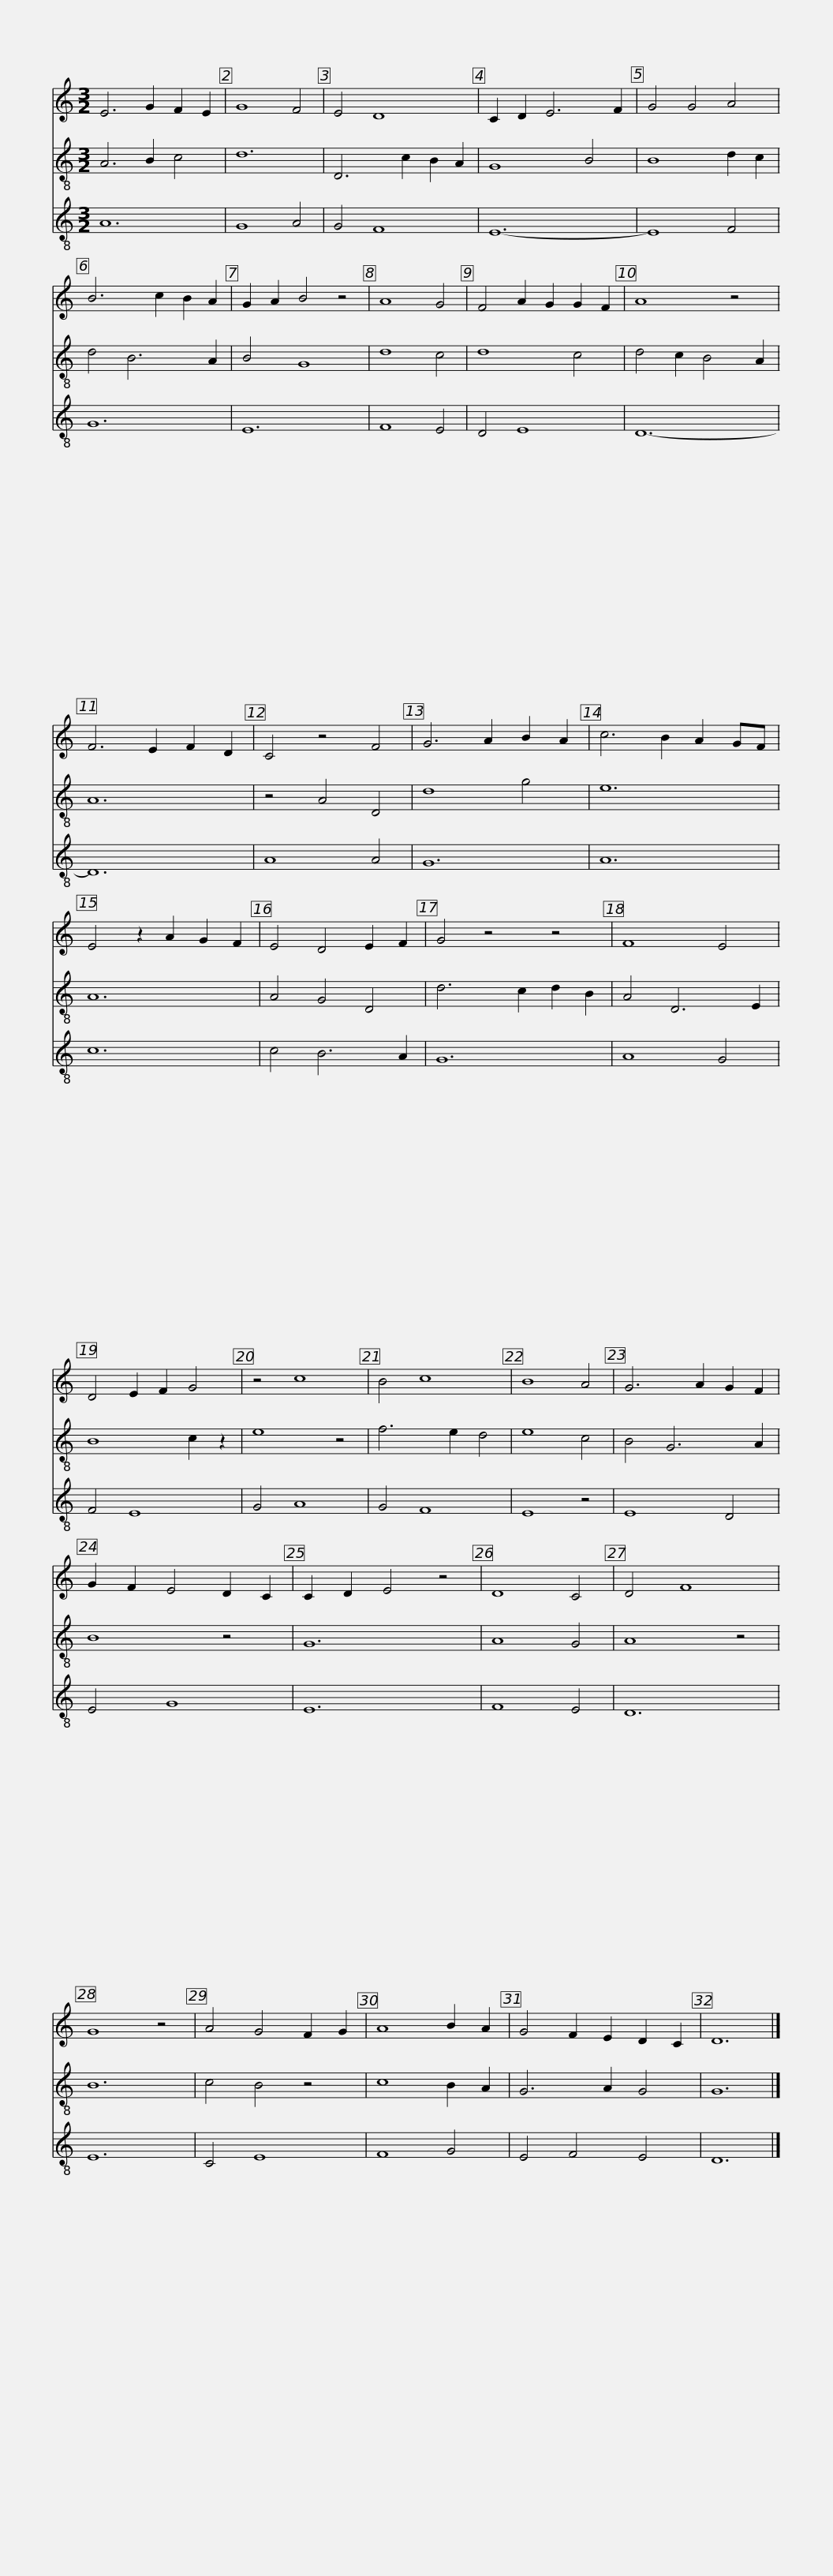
X:1
%%score 1 2 3
L:1/8
M:3/2
I:linebreak $
K:C
V:1 treble
V:2 treble-8
V:3 treble-8
V:1
 E6 G2 F2 E2 | G8 F4 | E4 D8 | C2 D2 E6 F2 | G4 G4 A4 | %5
 B6 c2 B2 A2 | G2 A2 B4 z4 | A8 G4 |$ F4 A2 G2 G2 F2 | A8 z4 | %10
 F6 E2 F2 D2 | C4 z4 F4 | G6 A2 B2 A2 | c6 B2 A2 GF | E4 z2 A2 G2 F2 | %15
 E4 D4 E2 F2 |$ G4 z4 z4 | F8 E4 | D4 E2 F2 G4 | z4 c8 | %20
 B4 c8 | B8 A4 | G6 A2 G2 F2 | G2 F2 E4 D2 C2 |$ C2 D2 E4 z4 | %25
 D8 C4 | D4 F8 | G8 z4 | A4 G4 F2 G2 | A8 B2 A2 | %30
 G4 F2 E2 D2 C2 | D12 |] %32
V:2
 A6 B2 c4 | d12 | D6 c2 B2 A2 | G8 B4 | B8 d2 c2 | %5
 d4 B6 A2 | B4 G8 | d8 c4 |$ d8 c4 | d4 c2 B4 A2 | %10
 A12 | z4 A4 D4 | d8 g4 | e12 | A12 | %15
 A4 G4 D4 |$ d6 c2 d2 B2 | A4 D6 E2 | B8 c2 z2 | e8 z4 | %20
 f6 e2 d4 | e8 c4 | B4 G6 A2 | B8 z4 |$ G12 | %25
 A8 G4 | A8 z4 | B12 | c4 B4 z4 | c8 B2 A2 | %30
 G6 A2 G4 | G12 |] %32
V:3
 A12 | G8 A4 | G4 F8 | E12- | E8 F4 | %5
 G12 | E12 | F8 E4 |$ D4 E8 | D12- | %10
 D12 | A8 A4 | G12 | A12 | c12 | %15
 c4 B6 A2 |$ G12 | A8 G4 | F4 E8 | G4 A8 | %20
 G4 F8 | E8 z4 | E8 D4 | E4 G8 |$ E12 | %25
 F8 E4 | D12 | E12 | C4 E8 | F8 G4 | %30
 E4 F4 E4 | D12 |] %32
